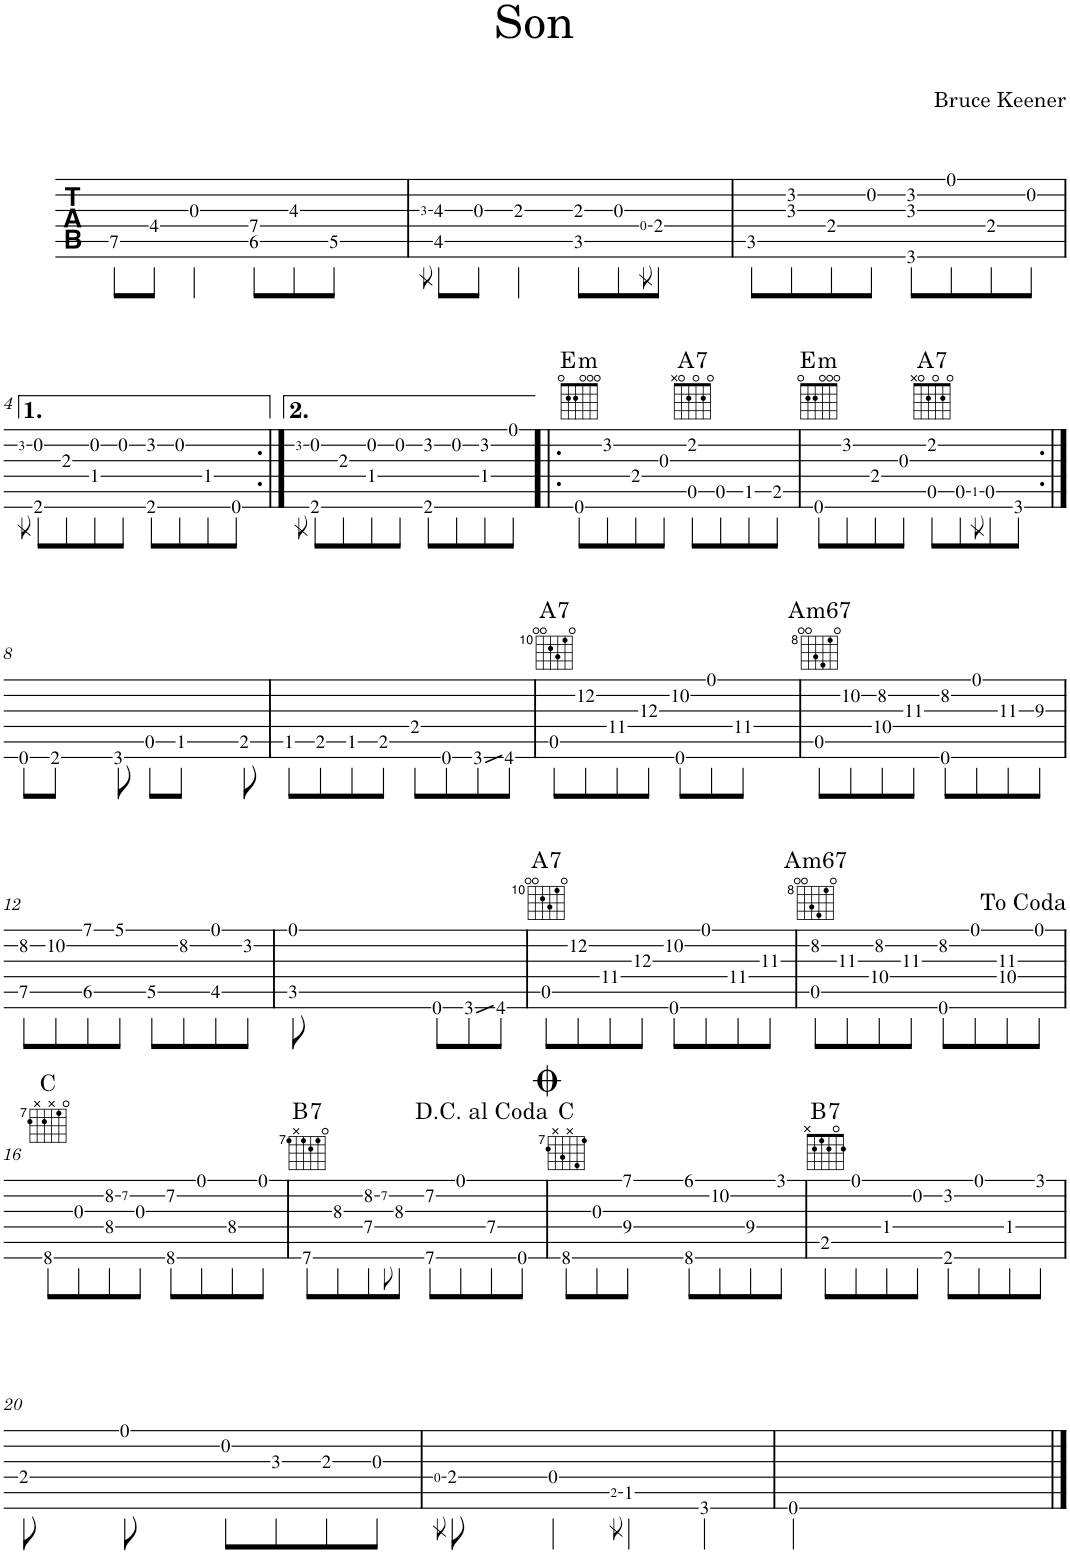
**kern	**harte
*part1	*part1
*staff1	*
*I"Classical Guitar	*
*I'Guit.	*
*stria6	*
*	*
*k[]	*
*M4/4	*
=1	=1
8E\L	.
8F#\J	.
4G\	.
8E-\ 8A\L	.
8B\	.
8D\J	.
8r	.
=2	=2
8qB-\	.
8C#\ 8B\L	.
8G\J	.
4A\	.
8C\ 8A\L	.
8G\	.
8qD\	.
8E\J	.
8r	.
=3	=3
8C\L	.
8B-\ 8d\	.
8E\	.
8B\J	.
8GG\ 8B-\ 8d\L	.
8e\	.
8E\	.
8B\J	.
!!LO:LB:g=z
=4	=4
8qd\	.
8FF#\ 8B\L	.
8A\	.
8E-\ 8B\	.
8B\J	.
8FF#\ 8d\L	.
8B\	.
8E-\	.
8EE\J	.
=5:|!	=5:|!
8qd\	.
8FF#\ 8B\L	.
8A\	.
8E-\ 8B\	.
8B\J	.
8FF#\ 8d\L	.
8B\	.
8E-\ 8d\	.
8e\J	.
=6!|:	=6!|:
!	!LO:H:kt=m
8EE\L	E:min
8d\	.
8E\	.
8G\J	.
!	!LO:H:kt=7
8AA\ 8c#\L	A:7
8AA\	.
8BB-\	.
8BB\J	.
=7	=7
!	!LO:H:kt=m
8EE\L	E:min
8d\	.
8E\	.
8G\J	.
!	!LO:H:kt=7
8AA\ 8c#\L	A:7
8AA\	.
8qAA#\	.
8AA\	.
8GG\J	.
!!LO:LB:g=z
=8:|!	=8:|!
8EE\L	.
8FF#\J	.
8r	.
8GG\	.
8AA\L	.
8BB-\J	.
8r	.
8BB\	.
=9	=9
8BB-\L	.
8BB\	.
8BB-\	.
8BB\J	.
8E\L	.
8EE\	.
8GG\	.
8GG#\J	.
=10	=10
!	!LO:H:kt=7
8AA\L	A:7
8b\	.
8c#\	.
8g\J	.
8EE\ 8a\L	.
8e\	.
8c#\J	.
8r	.
=11	=11
!	!LO:H:kt=m67
8AA\L	A:min
8a\	.
8c\ 8g\	.
8f#\J	.
8EE\ 8g\L	.
8e\	.
8f#\	.
8e\J	.
!!LO:LB:g=z
=12	=12
8E\ 8g\L	.
8a\	.
8E-\ 8b\	.
8a\J	.
8D\L	.
8g\	.
8C#\ 8e\	.
8d\J	.
=13	=13
8C\ 8e\	.
8r	.
4r	.
8r	.
8EE\L	.
8GG\	.
8GG#\J	.
=14	=14
!	!LO:H:kt=7
8AA\L	A:7
8b\	.
8c#\	.
8g\J	.
8EE\ 8a\L	.
8e\	.
8c#\	.
8f#\J	.
=15	=15
!	!LO:H:kt=m67
8AA\ 8g\L	A:min
8f#\	.
8c\ 8g\	.
8f#\J	.
8EE\ 8g\L	.
8e\	.
8c\ 8f#\	.
8e\J	.
!!LO:LB:g=z
=16	=16
8C\L	C:maj
8G\	.
8B-\ 8g\	.
1qg-	.
8G\J	.
8C\ 8f#\L	.
8e\	.
8B-\	.
8e\J	.
=17	=17
!	!LO:H:kt=7
8BB\L	B:7
8e-\	.
8A\ 8g\	.
8qg-\	.
8e-\J	.
8BB\ 8f#\L	.
8e\	.
8A\	.
8EE\J	.
=18	=18
8C\L	C:maj
8G\	.
8B\ 8b\J	.
8r	.
8C\ 8b-\L	.
8a\	.
8B\	.
8g\J	.
=19	=19
!	!LO:H:kt=7
8BB\L	B:7
8e\	.
8E-\	.
8B\J	.
8FF#\ 8d\L	.
8e\	.
8E-\	.
8g\J	.
!!LO:LB:g=z
=20	=20
8E\	.
8r	.
8e\	.
8r	.
8B\L	.
8B-\	.
8A\	.
8G\J	.
=21	=21
8qD\	.
8E\	.
8r	.
4D\	.
8qBB\	.
4BB-\	.
4GG\	.
=22	=22
4EE\	.
4r	.
2r	.
==	==
*-	*-
